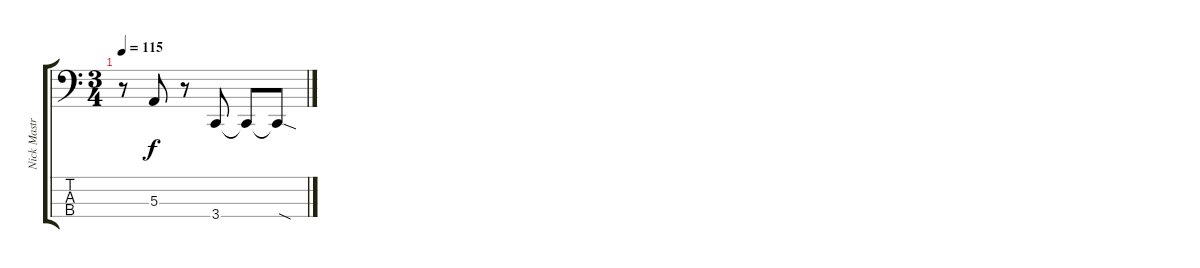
\track ("Nick Mastroianni " "Nick Mastr") {instrument electricbasspick}
\staff {score tabs}
\tuning (D2 A1 E1 A0) {hide}
\ts (3 4)
\tempo 115
\clef f4
\ks c
r.8{dy f} 5.3.8 r.8 3.4.8 3.4{t}.8 3.4{sod t}.8
